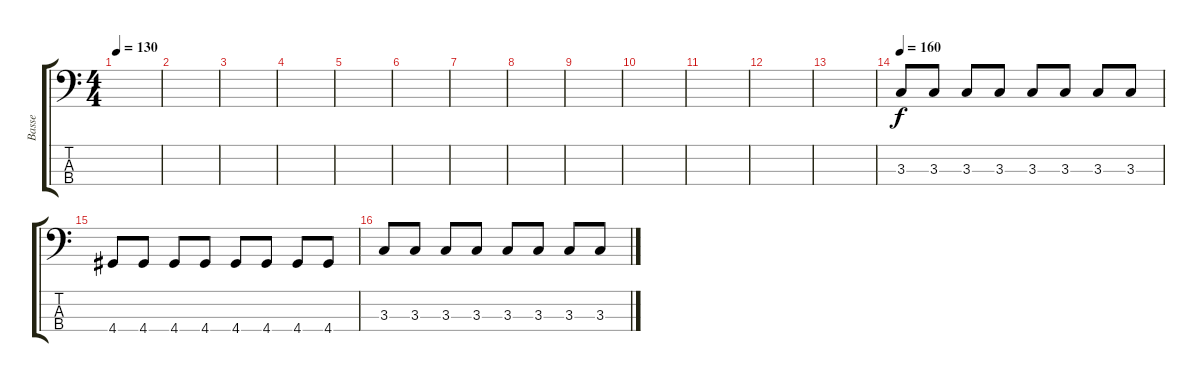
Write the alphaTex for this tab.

\track ("Basse" "Basse") {instrument electricbassfinger}
\staff {score tabs}
\tuning (G2 D2 A1 E1) {hide}
\ts (4 4)
\tempo 130
\clef f4
\ks c
|
|
|
|
|
|
|
|
|
|
|
|
|
\tempo 160
3.3.8 3.3.8 3.3.8 3.3.8 3.3.8 3.3.8 3.3.8 3.3.8 |
4.4.8 4.4.8 4.4.8 4.4.8 4.4.8 4.4.8 4.4.8 4.4.8 |
3.3.8 3.3.8 3.3.8 3.3.8 3.3.8 3.3.8 3.3.8 3.3.8
